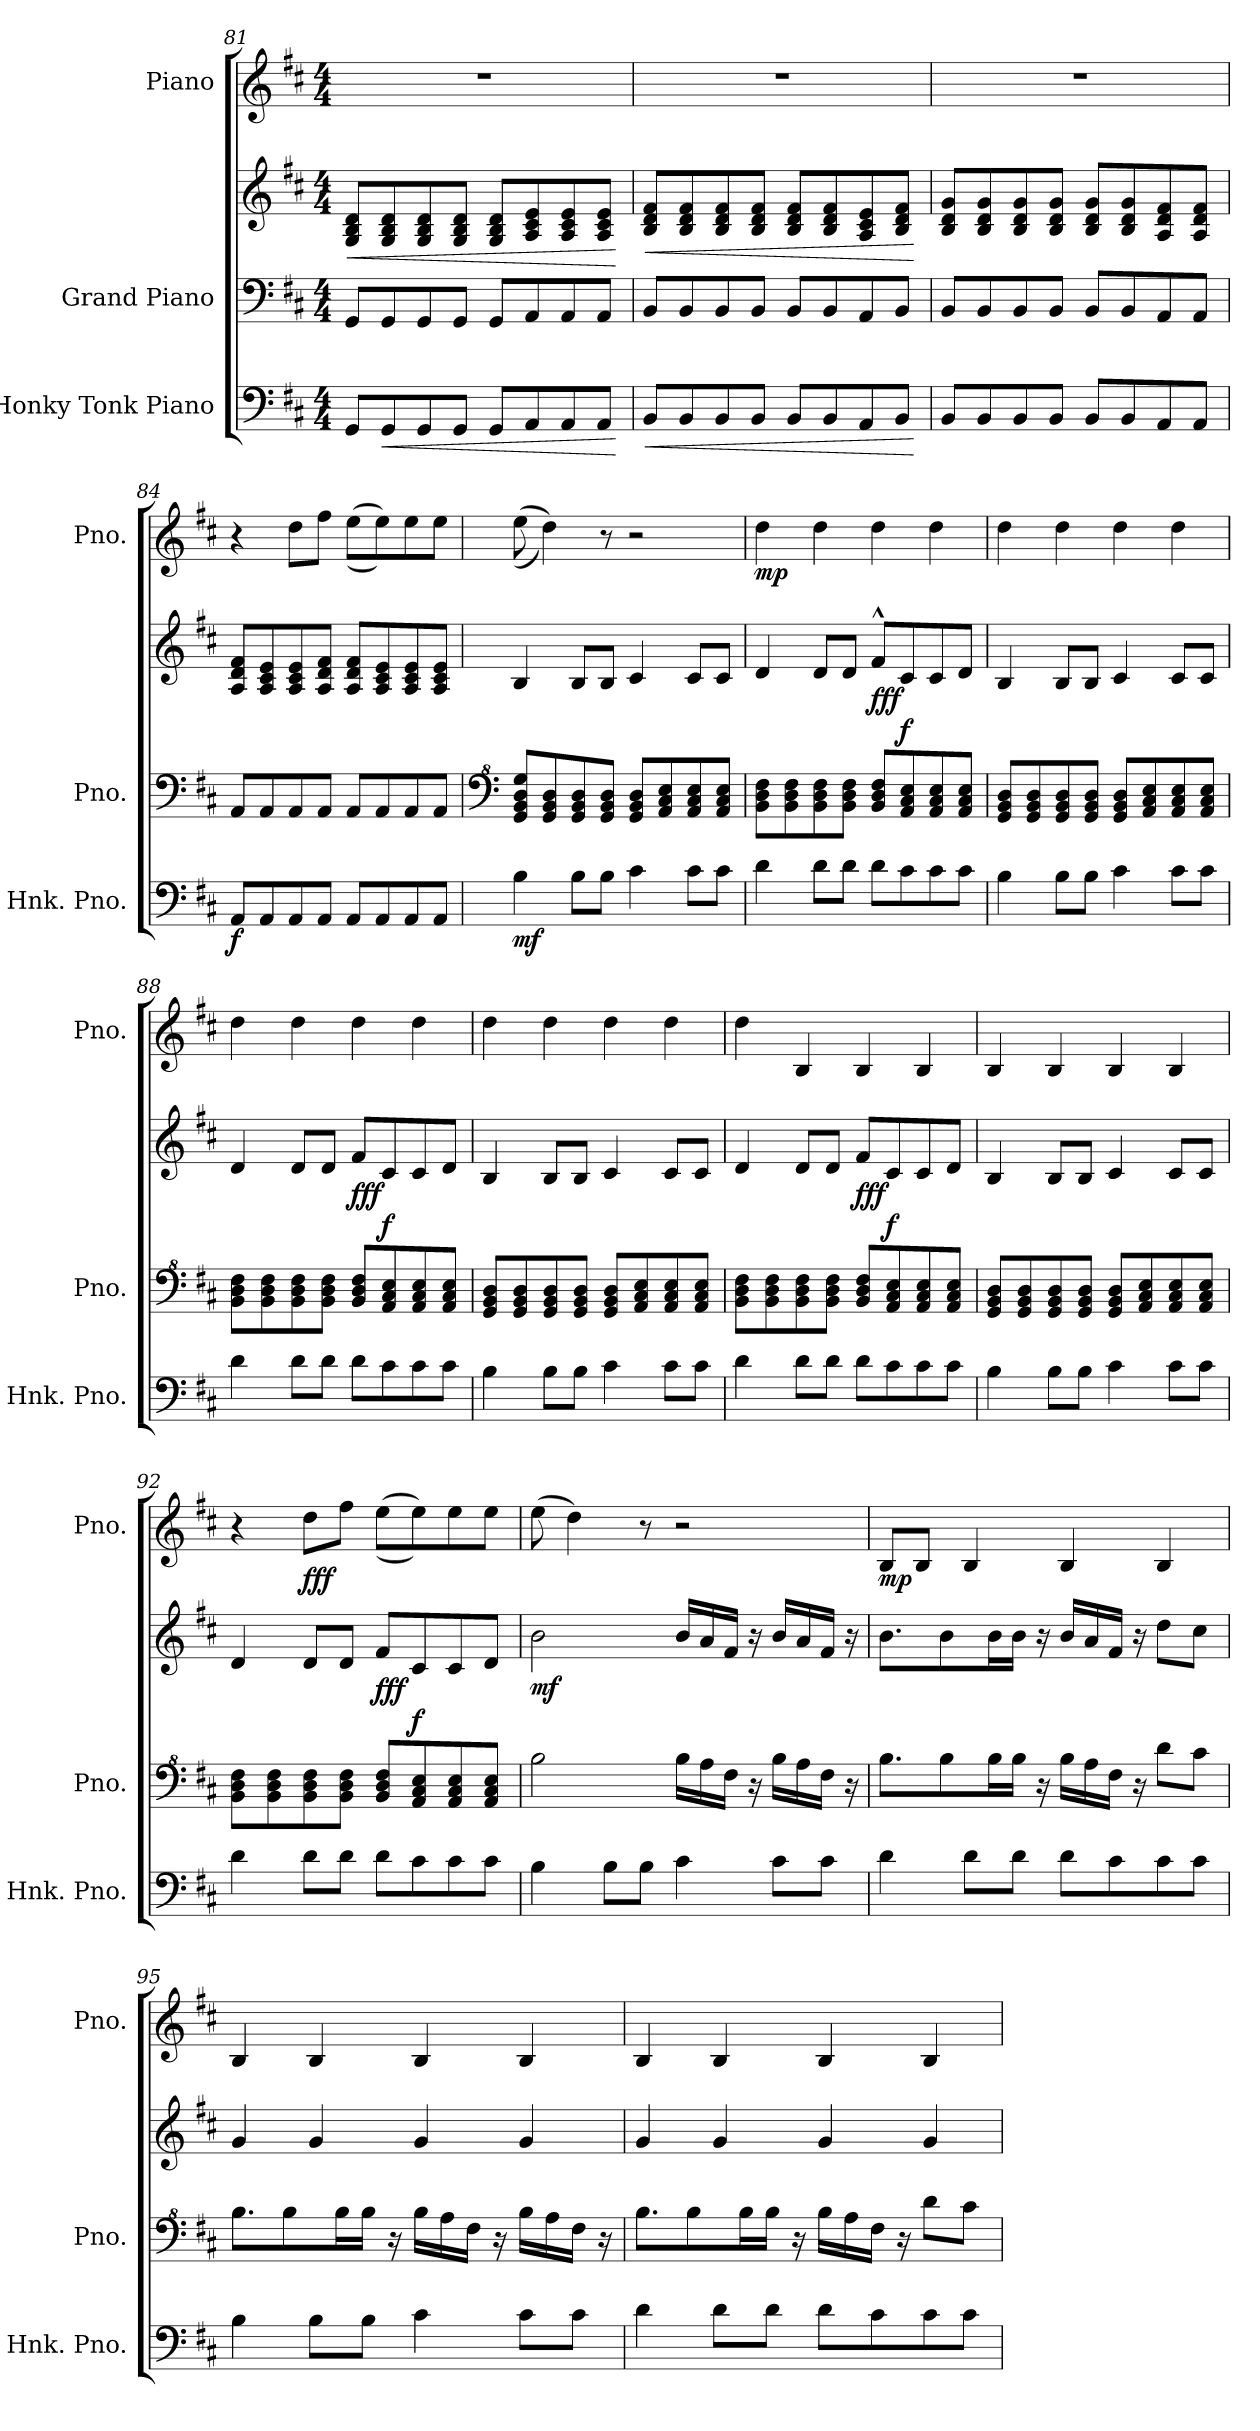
**kern	**dynam	**kern	**kern	**dynam	**kern	**dynam
*part3	*part3	*part2	*part2	*part2	*part1	*part1
*staff4	*staff4	*staff3	*staff2	*staff2/3	*staff1	*staff1
*I"Honky Tonk Piano	*	*I"Grand Piano	*	*	*I"Piano	*
*I'Hnk. Pno.	*	*I'Pno.	*	*	*I'Pno.	*
*clefF4	*	*clefF4	*clefG2	*	*clefG2	*
*k[f#c#]	*	*k[f#c#]	*k[f#c#]	*	*k[f#c#]	*
*M4/4	*	*M4/4	*M4/4	*	*M4/4	*
=81	=81	=81	=81	=81	=81	=81
!	!	!	!	!LO:HP:b	!	!
8GG/L	.	8GG/L	8G/ 8B/ 8d/L	<	1r	.
!	!LO:HP:b	!	!	!	!	!
8GG/	<	8GG/	8G/ 8B/ 8d/	.	.	.
8GG/	.	8GG/	8G/ 8B/ 8d/	.	.	.
8GG/J	.	8GG/J	8G/ 8B/ 8d/J	.	.	.
8GG/L	.	8GG/L	8G/ 8B/ 8d/L	.	.	.
8AA/	.	8AA/	8A/ 8c#/ 8e/	.	.	.
8AA/	.	8AA/	8A/ 8c#/ 8e/	.	.	.
8AA/J	.	8AA/J	8A/ 8c#/ 8e/J	.	.	.
.	[	.	.	[	.	.
!!LO:LB:g=z
=82	=82	=82	=82	=82	=82	=82
!	!LO:HP:b	!	!	!LO:HP:b	!	!
8BB/L	<	8BB/L	8B/ 8d/ 8f#/L	<	1r	.
8BB/	.	8BB/	8B/ 8d/ 8f#/	.	.	.
8BB/	.	8BB/	8B/ 8d/ 8f#/	.	.	.
8BB/J	.	8BB/J	8B/ 8d/ 8f#/J	.	.	.
8BB/L	.	8BB/L	8B/ 8d/ 8f#/L	.	.	.
8BB/	.	8BB/	8B/ 8d/ 8f#/	.	.	.
8AA/	.	8AA/	8A/ 8c#/ 8e/	.	.	.
8BB/J	.	8BB/J	8B/ 8d/ 8f#/J	.	.	.
.	[	.	.	[	.	.
=83	=83	=83	=83	=83	=83	=83
8BB/L	.	8BB/L	8B/ 8d/ 8g/L	.	1r	.
8BB/	.	8BB/	8B/ 8d/ 8g/	.	.	.
8BB/	.	8BB/	8B/ 8d/ 8g/	.	.	.
8BB/J	.	8BB/J	8B/ 8d/ 8g/J	.	.	.
8BB/L	.	8BB/L	8B/ 8d/ 8g/L	.	.	.
8BB/	.	8BB/	8B/ 8d/ 8g/	.	.	.
8AA/	.	8AA/	8A/ 8d/ 8f#/	.	.	.
8AA/J	.	8AA/J	8A/ 8d/ 8f#/J	.	.	.
=84	=84	=84	=84	=84	=84	=84
!	!LO:DY:b	!	!	!	!	!
8AA/L	f	8AA/L	8A/ 8d/ 8f#/L	.	4r	.
8AA/	.	8AA/	8A/ 8c#/ 8e/	.	.	.
8AA/	.	8AA/	8A/ 8c#/ 8e/	.	8dd\L	.
8AA/J	.	8AA/J	8A/ 8d/ 8f#/J	.	8ff#\J	.
8AA/L	.	8AA/L	8A/ 8d/ 8f#/L	.	((8ee\L	.
8AA/	.	8AA/	8A/ 8c#/ 8e/	.	8ee\))	.
8AA/	.	8AA/	8A/ 8c#/ 8e/	.	8ee\	.
8AA/J	.	8AA/J	8A/ 8c#/ 8e/J	.	8ee\J	.
!!LO:PB:g=z
=85	=85	=85	=85	=85	=85	=85
*	*	*clefF^4	*	*	*	*
!	!LO:DY:b	!	!	!LO:DY:b=2	!	!
!	!	!	!	!LO:DY:n=1:b	!	!
4B\	mf	8G/ 8B/ 8d/ 8g/L	4B/	mp f	((8ee\	.
.	.	8G/ 8B/ 8d/	.	.	4dd\))	.
8B\L	.	8G/ 8B/ 8d/	8B/L	.	.	.
8B\J	.	8G/ 8B/ 8d/J	8B/J	.	8r	.
4c#\	.	8G/ 8B/ 8d/L	4c#/	.	2r	.
.	.	8A/ 8c#/ 8e/	.	.	.	.
8c#\L	.	8A/ 8c#/ 8e/	8c#/L	.	.	.
8c#\J	.	8A/ 8c#/ 8e/J	8c#/J	.	.	.
=86	=86	=86	=86	=86	=86	=86
!	!	!	!	!	!	!LO:DY:b
4d\	.	8B\ 8d\ 8f#\L	4d/	.	4dd\	mp
.	.	8B\ 8d\ 8f#\	.	.	.	.
8d\L	.	8B\ 8d\ 8f#\	8d/L	.	4dd\	.
8d\J	.	8B\ 8d\ 8f#\J	8d/J	.	.	.
!	!	!	!	!LO:DY:b	!	!
8d\L	.	8B/ 8d/ 8f#/L	8f#^^/L	fff	4dd\	.
!	!	!	!	!LO:DY:b	!	!
8c#\	.	8A/ 8c#/ 8e/	8c#/	f	.	.
8c#\	.	8A/ 8c#/ 8e/	8c#/	.	4dd\	.
8c#\J	.	8A/ 8c#/ 8e/J	8d/J	.	.	.
=87	=87	=87	=87	=87	=87	=87
4B\	.	8G/ 8B/ 8d/L	4B/	.	4dd\	.
.	.	8G/ 8B/ 8d/	.	.	.	.
8B\L	.	8G/ 8B/ 8d/	8B/L	.	4dd\	.
8B\J	.	8G/ 8B/ 8d/J	8B/J	.	.	.
4c#\	.	8G/ 8B/ 8d/L	4c#/	.	4dd\	.
.	.	8A/ 8c#/ 8e/	.	.	.	.
8c#\L	.	8A/ 8c#/ 8e/	8c#/L	.	4dd\	.
8c#\J	.	8A/ 8c#/ 8e/J	8c#/J	.	.	.
=88	=88	=88	=88	=88	=88	=88
4d\	.	8B\ 8d\ 8f#\L	4d/	.	4dd\	.
.	.	8B\ 8d\ 8f#\	.	.	.	.
8d\L	.	8B\ 8d\ 8f#\	8d/L	.	4dd\	.
8d\J	.	8B\ 8d\ 8f#\J	8d/J	.	.	.
!	!	!	!	!LO:DY:b	!	!
8d\L	.	8B/ 8d/ 8f#/L	8f#/L	fff	4dd\	.
!	!	!	!	!LO:DY:b	!	!
8c#\	.	8A/ 8c#/ 8e/	8c#/	f	.	.
8c#\	.	8A/ 8c#/ 8e/	8c#/	.	4dd\	.
8c#\J	.	8A/ 8c#/ 8e/J	8d/J	.	.	.
!!LO:LB:g=z
=89	=89	=89	=89	=89	=89	=89
4B\	.	8G/ 8B/ 8d/L	4B/	.	4dd\	.
.	.	8G/ 8B/ 8d/	.	.	.	.
8B\L	.	8G/ 8B/ 8d/	8B/L	.	4dd\	.
8B\J	.	8G/ 8B/ 8d/J	8B/J	.	.	.
4c#\	.	8G/ 8B/ 8d/L	4c#/	.	4dd\	.
.	.	8A/ 8c#/ 8e/	.	.	.	.
8c#\L	.	8A/ 8c#/ 8e/	8c#/L	.	4dd\	.
8c#\J	.	8A/ 8c#/ 8e/J	8c#/J	.	.	.
=90	=90	=90	=90	=90	=90	=90
4d\	.	8B\ 8d\ 8f#\L	4d/	.	4dd\	.
.	.	8B\ 8d\ 8f#\	.	.	.	.
8d\L	.	8B\ 8d\ 8f#\	8d/L	.	4B/	.
8d\J	.	8B\ 8d\ 8f#\J	8d/J	.	.	.
!	!	!	!	!LO:DY:b	!	!
8d\L	.	8B/ 8d/ 8f#/L	8f#/L	fff	4B/	.
!	!	!	!	!LO:DY:b	!	!
8c#\	.	8A/ 8c#/ 8e/	8c#/	f	.	.
8c#\	.	8A/ 8c#/ 8e/	8c#/	.	4B/	.
8c#\J	.	8A/ 8c#/ 8e/J	8d/J	.	.	.
=91	=91	=91	=91	=91	=91	=91
4B\	.	8G/ 8B/ 8d/L	4B/	.	4B/	.
.	.	8G/ 8B/ 8d/	.	.	.	.
8B\L	.	8G/ 8B/ 8d/	8B/L	.	4B/	.
8B\J	.	8G/ 8B/ 8d/J	8B/J	.	.	.
4c#\	.	8G/ 8B/ 8d/L	4c#/	.	4B/	.
.	.	8A/ 8c#/ 8e/	.	.	.	.
8c#\L	.	8A/ 8c#/ 8e/	8c#/L	.	4B/	.
8c#\J	.	8A/ 8c#/ 8e/J	8c#/J	.	.	.
=92	=92	=92	=92	=92	=92	=92
4d\	.	8B\ 8d\ 8f#\L	4d/	.	4r	.
.	.	8B\ 8d\ 8f#\	.	.	.	.
!	!	!	!	!	!	!LO:DY:b
8d\L	.	8B\ 8d\ 8f#\	8d/L	.	8dd\L	fff
8d\J	.	8B\ 8d\ 8f#\J	8d/J	.	8ff#\J	.
!	!	!	!	!LO:DY:b	!	!
8d\L	.	8B/ 8d/ 8f#/L	8f#/L	fff	((8ee\L	.
!	!	!	!	!LO:DY:b	!	!
8c#\	.	8A/ 8c#/ 8e/	8c#/	f	8ee\))	.
8c#\	.	8A/ 8c#/ 8e/	8c#/	.	8ee\	.
8c#\J	.	8A/ 8c#/ 8e/J	8d/J	.	8ee\J	.
!!LO:LB:g=z
=93	=93	=93	=93	=93	=93	=93
!	!	!	!	!LO:DY:b	!	!
4B\	.	2b\	2b\	mf	(8ee\	.
.	.	.	.	.	4dd\)	.
8B\L	.	.	.	.	.	.
8B\J	.	.	.	.	8r	.
4c#\	.	16b\LL	16b/LL	.	2r	.
.	.	16a\	16a/	.	.	.
.	.	16f#\JJ	16f#/JJ	.	.	.
.	.	16r	16r	.	.	.
8c#\L	.	16b\LL	16b/LL	.	.	.
.	.	16a\	16a/	.	.	.
8c#\J	.	16f#\JJ	16f#/JJ	.	.	.
.	.	16r	16r	.	.	.
=94	=94	=94	=94	=94	=94	=94
!	!	!	!	!	!	!LO:DY:b
4d\	.	8.b\L	8.b\L	.	8B/L	mp
.	.	.	.	.	8B/J	.
.	.	8b\	8b\	.	.	.
8d\L	.	.	.	.	4B/	.
.	.	16b\L	16b\L	.	.	.
8d\J	.	16b\JJ	16b\JJ	.	.	.
.	.	16r	16r	.	.	.
8d\L	.	16b\LL	16b/LL	.	4B/	.
.	.	16a\	16a/	.	.	.
8c#\	.	16f#\JJ	16f#/JJ	.	.	.
.	.	16r	16r	.	.	.
8c#\	.	8dd\L	8dd\L	.	4B/	.
8c#\J	.	8cc#\J	8cc#\J	.	.	.
=95	=95	=95	=95	=95	=95	=95
4B\	.	8.b\L	4g/	.	4B/	.
.	.	8b\	.	.	.	.
8B\L	.	.	4g/	.	4B/	.
.	.	16b\L	.	.	.	.
8B\J	.	16b\JJ	.	.	.	.
.	.	16r	.	.	.	.
4c#\	.	16b\LL	4g/	.	4B/	.
.	.	16a\	.	.	.	.
.	.	16f#\JJ	.	.	.	.
.	.	16r	.	.	.	.
8c#\L	.	16b\LL	4g/	.	4B/	.
.	.	16a\	.	.	.	.
8c#\J	.	16f#\JJ	.	.	.	.
.	.	16r	.	.	.	.
!!LO:PB:g=z
=96	=96	=96	=96	=96	=96	=96
4d\	.	8.b\L	4g/	.	4B/	.
.	.	8b\	.	.	.	.
8d\L	.	.	4g/	.	4B/	.
.	.	16b\L	.	.	.	.
8d\J	.	16b\JJ	.	.	.	.
.	.	16r	.	.	.	.
8d\L	.	16b\LL	4g/	.	4B/	.
.	.	16a\	.	.	.	.
8c#\	.	16f#\JJ	.	.	.	.
.	.	16r	.	.	.	.
8c#\	.	8dd\L	4g/	.	4B/	.
8c#\J	.	8cc#\J	.	.	.	.
=	=	=	=	=	=	=
*-	*-	*-	*-	*-	*-	*-
